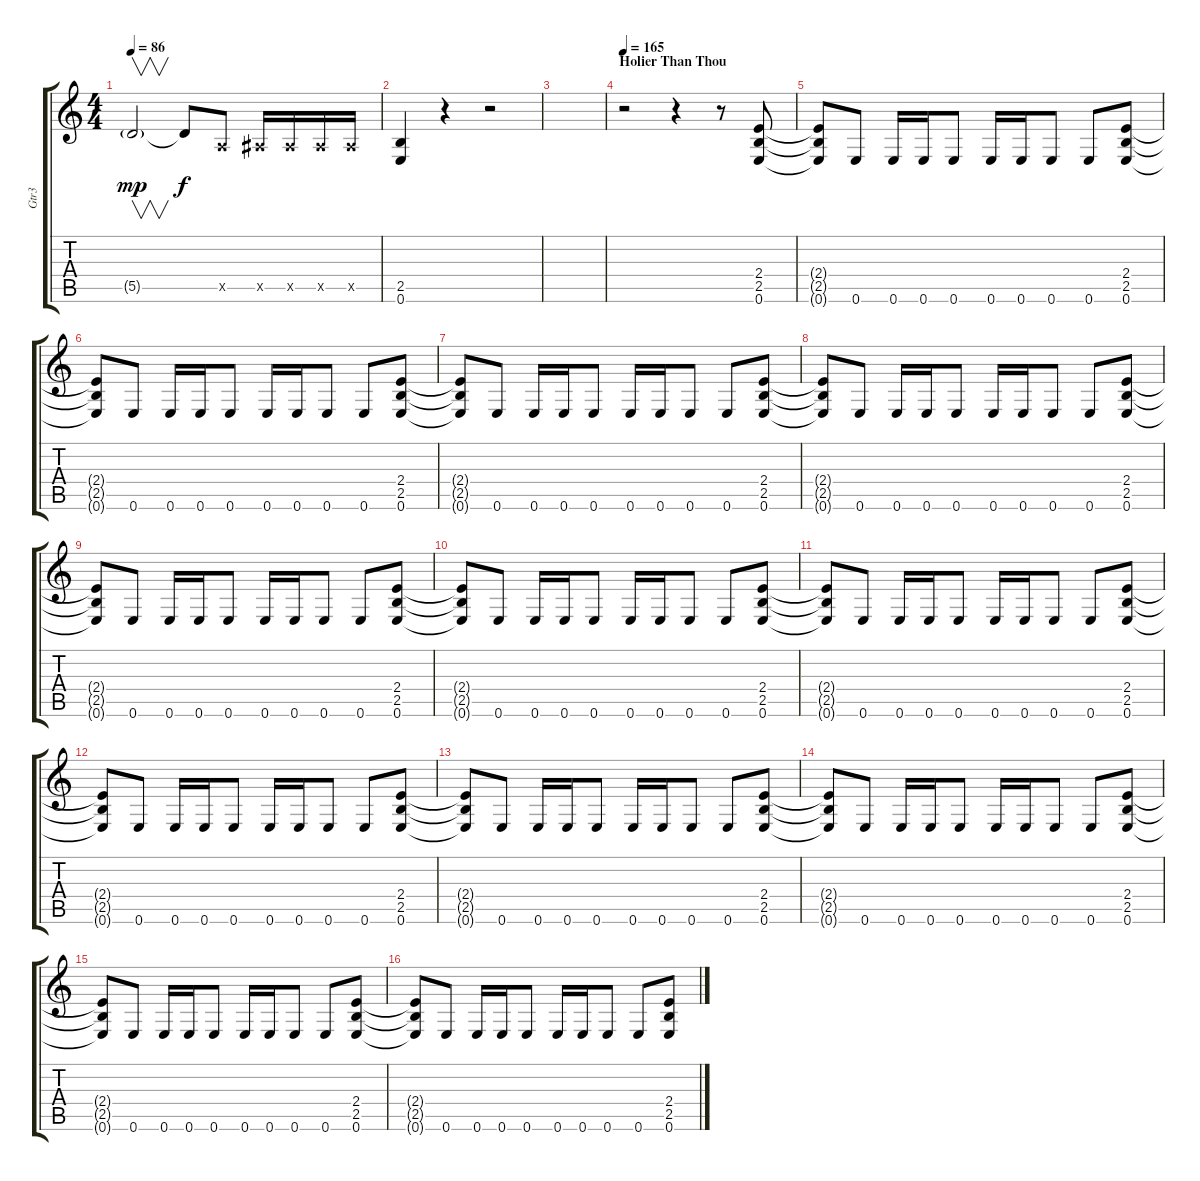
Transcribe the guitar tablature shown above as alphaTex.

\track ("Gtr3" "Gtr3") {instrument distortionguitar}
\staff {score tabs}
\tuning (E4 B3 G3 D3 A2 E2) {hide}
\ts (4 4)
\tempo 86
\clef g2
\ks c
5.5{g}.2{v dy mp} 5.5{t}.8{dy f} 0.5{x}.8 1.5{x}.16 1.5{x}.16 1.5{x}.16 1.5{x}.16 |
(2.5 0.6).4 r.4 r.2 |
|
\section ("" "Holier Than Thou")
\tempo 165
r.2 r.4 r.8 (2.4 2.5 0.6).8 |
(2.4{t} 2.5{t} 0.6{t}).8 0.6.8 0.6.16 0.6.16 0.6.8 0.6.16 0.6.16 0.6.8 0.6.8 (2.4 2.5 0.6).8 |
(2.4{t} 2.5{t} 0.6{t}).8 0.6.8 0.6.16 0.6.16 0.6.8 0.6.16 0.6.16 0.6.8 0.6.8 (2.4 2.5 0.6).8 |
(2.4{t} 2.5{t} 0.6{t}).8 0.6.8 0.6.16 0.6.16 0.6.8 0.6.16 0.6.16 0.6.8 0.6.8 (2.4 2.5 0.6).8 |
(2.4{t} 2.5{t} 0.6{t}).8 0.6.8 0.6.16 0.6.16 0.6.8 0.6.16 0.6.16 0.6.8 0.6.8 (2.4 2.5 0.6).8 |
(2.4{t} 2.5{t} 0.6{t}).8 0.6.8 0.6.16 0.6.16 0.6.8 0.6.16 0.6.16 0.6.8 0.6.8 (2.4 2.5 0.6).8 |
(2.4{t} 2.5{t} 0.6{t}).8 0.6.8 0.6.16 0.6.16 0.6.8 0.6.16 0.6.16 0.6.8 0.6.8 (2.4 2.5 0.6).8 |
(2.4{t} 2.5{t} 0.6{t}).8 0.6.8 0.6.16 0.6.16 0.6.8 0.6.16 0.6.16 0.6.8 0.6.8 (2.4 2.5 0.6).8 |
(2.4{t} 2.5{t} 0.6{t}).8 0.6.8 0.6.16 0.6.16 0.6.8 0.6.16 0.6.16 0.6.8 0.6.8 (2.4 2.5 0.6).8 |
(2.4{t} 2.5{t} 0.6{t}).8 0.6.8 0.6.16 0.6.16 0.6.8 0.6.16 0.6.16 0.6.8 0.6.8 (2.4 2.5 0.6).8 |
(2.4{t} 2.5{t} 0.6{t}).8 0.6.8 0.6.16 0.6.16 0.6.8 0.6.16 0.6.16 0.6.8 0.6.8 (2.4 2.5 0.6).8 |
(2.4{t} 2.5{t} 0.6{t}).8 0.6.8 0.6.16 0.6.16 0.6.8 0.6.16 0.6.16 0.6.8 0.6.8 (2.4 2.5 0.6).8 |
(2.4{t} 2.5{t} 0.6{t}).8 0.6.8 0.6.16 0.6.16 0.6.8 0.6.16 0.6.16 0.6.8 0.6.8 (2.4 2.5 0.6).8
